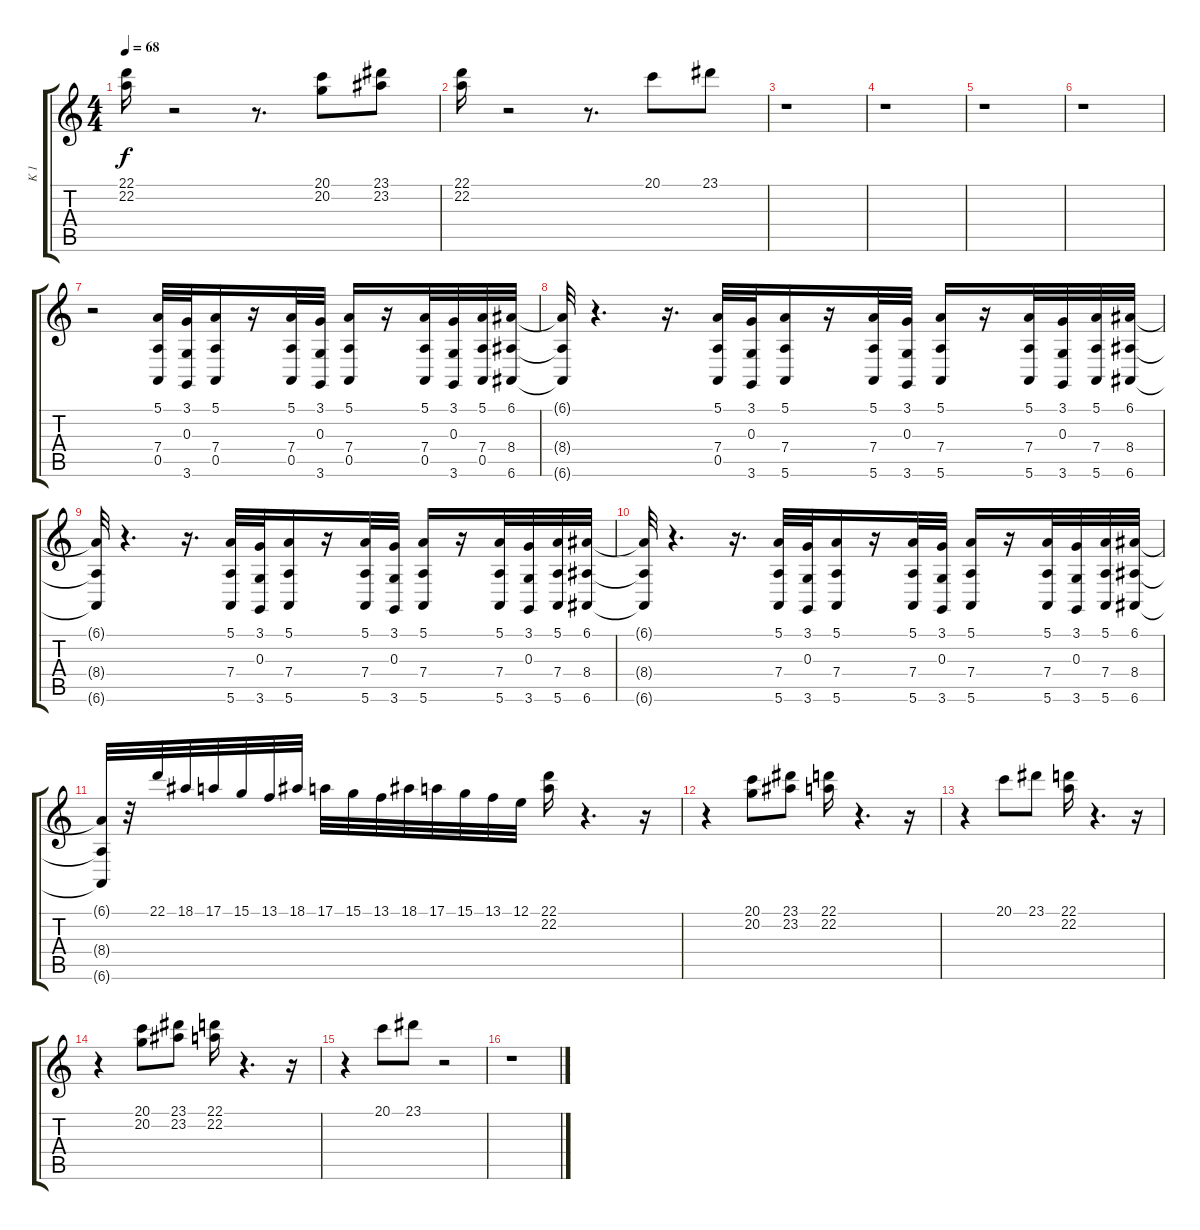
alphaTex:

\track ("K 1" "K 1") {instrument stringensemble1}
\staff {score tabs}
\tuning (E4 B3 G3 D3 A2 E2) {hide}
\ts (4 4)
\tempo 68
\clef g2
\ks c
(22.1 22.2).16{dy f} r.2 r.8{d} (20.1 20.2).8 (23.1 23.2).8 |
(22.1 22.2).16 r.2 r.8{d} 20.1.8 23.1.8 |
\section ("" "")
r.1 |
r.1 |
r.1 |
r.1 |
r.2 (5.1 7.4 0.5).32{instrument orchestrahit} (3.1 0.3 3.6).32 (5.1 7.4 0.5).16 r.16 (5.1 7.4 0.5).32 (3.1 0.3 3.6).32 (5.1 7.4 0.5).16 r.16 (5.1 7.4 0.5).32 (3.1 0.3 3.6).32 (5.1 7.4 0.5).32 (6.1 8.4 6.6).32 |
(6.1{t} 8.4{t} 6.6{t}).32 r.4{d} r.16{d} (5.1 7.4 0.5).32 (3.1 0.3 3.6).32 (5.1 7.4 5.6).16 r.16 (5.1 7.4 5.6).32 (3.1 0.3 3.6).32 (5.1 7.4 5.6).16 r.16 (5.1 7.4 5.6).32 (3.1 0.3 3.6).32 (5.1 7.4 5.6).32 (6.1 8.4 6.6).32 |
(6.1{t} 8.4{t} 6.6{t}).32 r.4{d} r.16{d} (5.1 7.4 5.6).32 (3.1 0.3 3.6).32 (5.1 7.4 5.6).16 r.16 (5.1 7.4 5.6).32 (3.1 0.3 3.6).32 (5.1 7.4 5.6).16 r.16 (5.1 7.4 5.6).32 (3.1 0.3 3.6).32 (5.1 7.4 5.6).32 (6.1 8.4 6.6).32 |
(6.1{t} 8.4{t} 6.6{t}).32 r.4{d} r.16{d} (5.1 7.4 5.6).32 (3.1 0.3 3.6).32 (5.1 7.4 5.6).16 r.16 (5.1 7.4 5.6).32 (3.1 0.3 3.6).32 (5.1 7.4 5.6).16 r.16 (5.1 7.4 5.6).32 (3.1 0.3 3.6).32 (5.1 7.4 5.6).32 (6.1 8.4 6.6).32 |
\section ("" "")
(6.1{t} 8.4{t} 6.6{t}).32 r.32 22.1.32{instrument stringensemble1} 18.1.32 17.1.32 15.1.32 13.1.32 18.1.32 17.1.32 15.1.32 13.1.32 18.1.32 17.1.32 15.1.32 13.1.32 12.1.32 (22.1 22.2).16 r.4{d} r.16 |
r.4 (20.1 20.2).8 (23.1 23.2).8 (22.1 22.2).16 r.4{d} r.16 |
r.4 20.1.8 23.1.8 (22.1 22.2).16 r.4{d} r.16 |
r.4 (20.1 20.2).8 (23.1 23.2).8 (22.1 22.2).16 r.4{d} r.16 |
r.4 20.1.8 23.1.8 r.2 |
\section ("" "")
r.1
